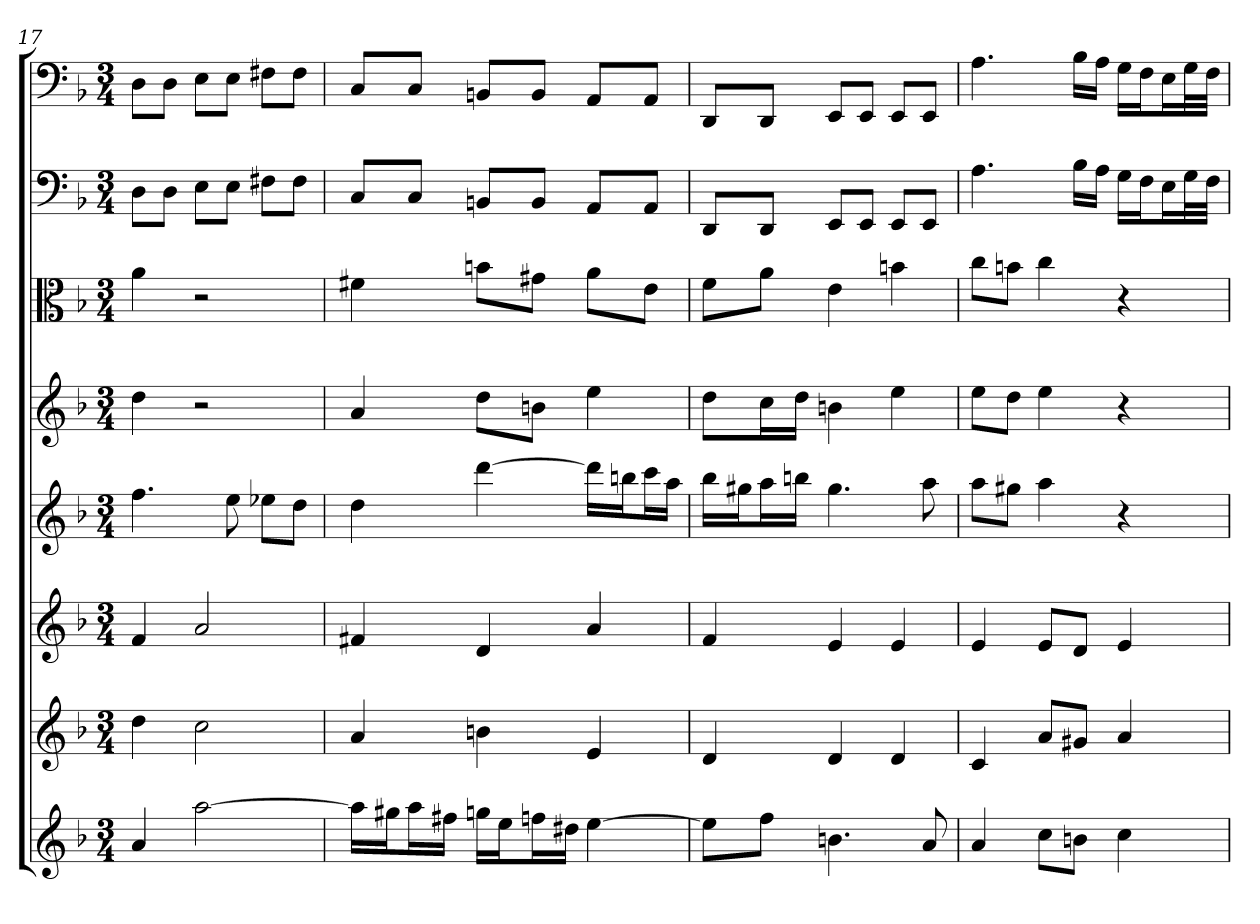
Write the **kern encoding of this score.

**kern	**kern	**kern	**kern	**kern	**kern	**kern	**kern
*part8	*part7	*part6	*part5	*part4	*part3	*part2	*part1
*staff8	*staff7	*staff6	*staff5	*staff4	*staff3	*staff2	*staff1
*	*	*	*	*	*clefC3	*clefF4	*clefF4
*k[b-]	*k[b-]	*k[b-]	*k[b-]	*k[b-]	*k[b-]	*k[b-]	*k[b-]
*d:	*d:	*d:	*d:	*d:	*d:	*d:	*d:
*M3/4	*M3/4	*M3/4	*M3/4	*M3/4	*M3/4	*M3/4	*M3/4
=17	=17	=17	=17	=17	=17	=17	=17
4a	4dd	4f	4.ff	4dd	4a	8D\L	8D\L
.	.	.	.	.	.	8D\J	8D\J
[2aa	2cc	2a	.	2r	2r	8E\L	8E\L
.	.	.	8ee	.	.	8E\J	8E\J
.	.	.	8ee-XL	.	.	8F#X\L	8F#X\L
.	.	.	8ddJ	.	.	8F#\J	8F#\J
=18	=18	=18	=18	=18	=18	=18	=18
16aaLL]	4a	4f#X	4dd	4a	4f#X	8C/L	8C/L
16gg#XJ	.	.	.	.	.	.	.
16aaL	.	.	.	.	.	8C/J	8C/J
16ff#XJJ	.	.	.	.	.	.	.
16ggnLL	4bn	4d	[4ddd	8ddL	8bn\L	8BBn/L	8BBn/L
16eeJ	.	.	.	.	.	.	.
16ffnL	.	.	.	8bnJ	8g#X\J	8BB/J	8BB/J
16dd#XJJ	.	.	.	.	.	.	.
[4ee	4e	4a	16dddLL]	4ee	8a\L	8AA/L	8AA/L
.	.	.	16bbnJ	.	.	.	.
.	.	.	16cccL	.	8e\J	8AA/J	8AA/J
.	.	.	16aaJJ	.	.	.	.
=19	=19	=19	=19	=19	=19	=19	=19
8eeL]	4d	4f	16bb-LL	8ddL	8f\L	8DD/L	8DD/L
.	.	.	16gg#XJ	.	.	.	.
8ffJ	.	.	16aaL	16ccL	8a\J	8DD/J	8DD/J
.	.	.	16bbnJJ	16ddJJ	.	.	.
4.bn	4d	4e	4.gg#	4bn	4e	8EE/L	8EE/L
.	.	.	.	.	.	8EE/J	8EE/J
.	4d	4e	.	4ee	4bn	8EE/L	8EE/L
8a	.	.	8aa	.	.	8EE/J	8EE/J
=20	=20	=20	=20	=20	=20	=20	=20
4a	4c	4e	8aaL	8eeL	8cc\L	4.A	4.A
.	.	.	8gg#XJ	8ddJ	8bn\J	.	.
8ccL	8aL	8eL	4aa	4ee	4cc	.	.
8bnJ	8g#XJ	8dJ	.	.	.	16B-\LL	16B-\LL
.	.	.	.	.	.	16A\JJ	16A\JJ
4cc	4a	4e	4r	4r	4r	16G\LL	16G\LL
.	.	.	.	.	.	16F\J	16F\J
.	.	.	.	.	.	16E\L	16E\L
.	.	.	.	.	.	32G\L	32G\L
.	.	.	.	.	.	32F\JJJ	32F\JJJ
=	=	=	=	=	=	=	=
*-	*-	*-	*-	*-	*-	*-	*-
